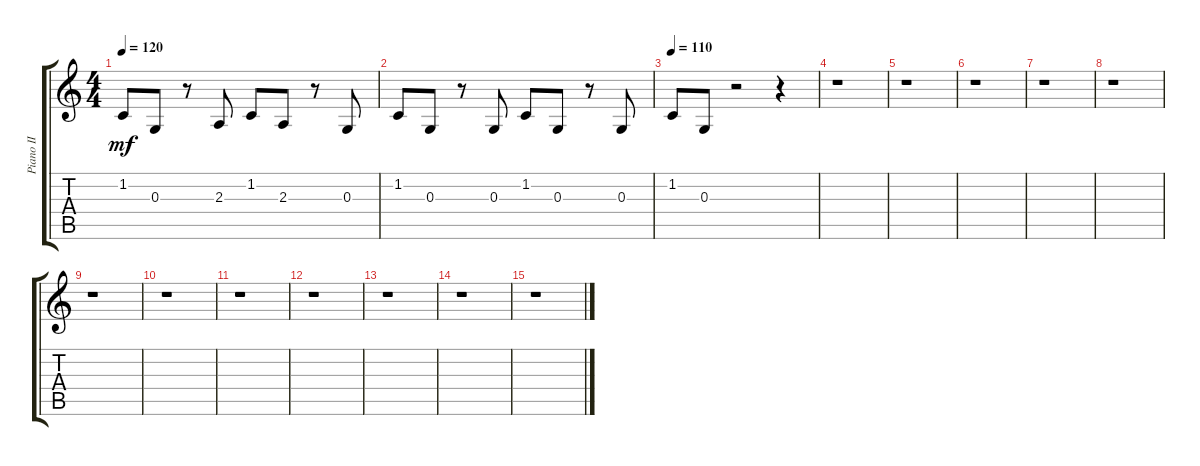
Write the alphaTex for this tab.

\track ("Piano II" "Piano II") {instrument acousticgrandpiano}
\staff {score tabs}
\tuning (E4 B3 G3 D3 A2 E2) {hide}
\ts (4 4)
\tempo 120
\clef g2
\ks c
1.2.8{dy mf} 0.3.8 r.8 2.3.8 1.2.8 2.3.8 r.8 0.3.8 |
1.2.8 0.3.8 r.8 0.3.8 1.2.8 0.3.8 r.8 0.3.8 |
\tempo 110
1.2.8 0.3.8 r.2 r.4 |
r.1 |
r.1 |
r.1 |
r.1 |
r.1 |
r.1 |
r.1 |
r.1 |
r.1 |
r.1 |
r.1 |
r.1
